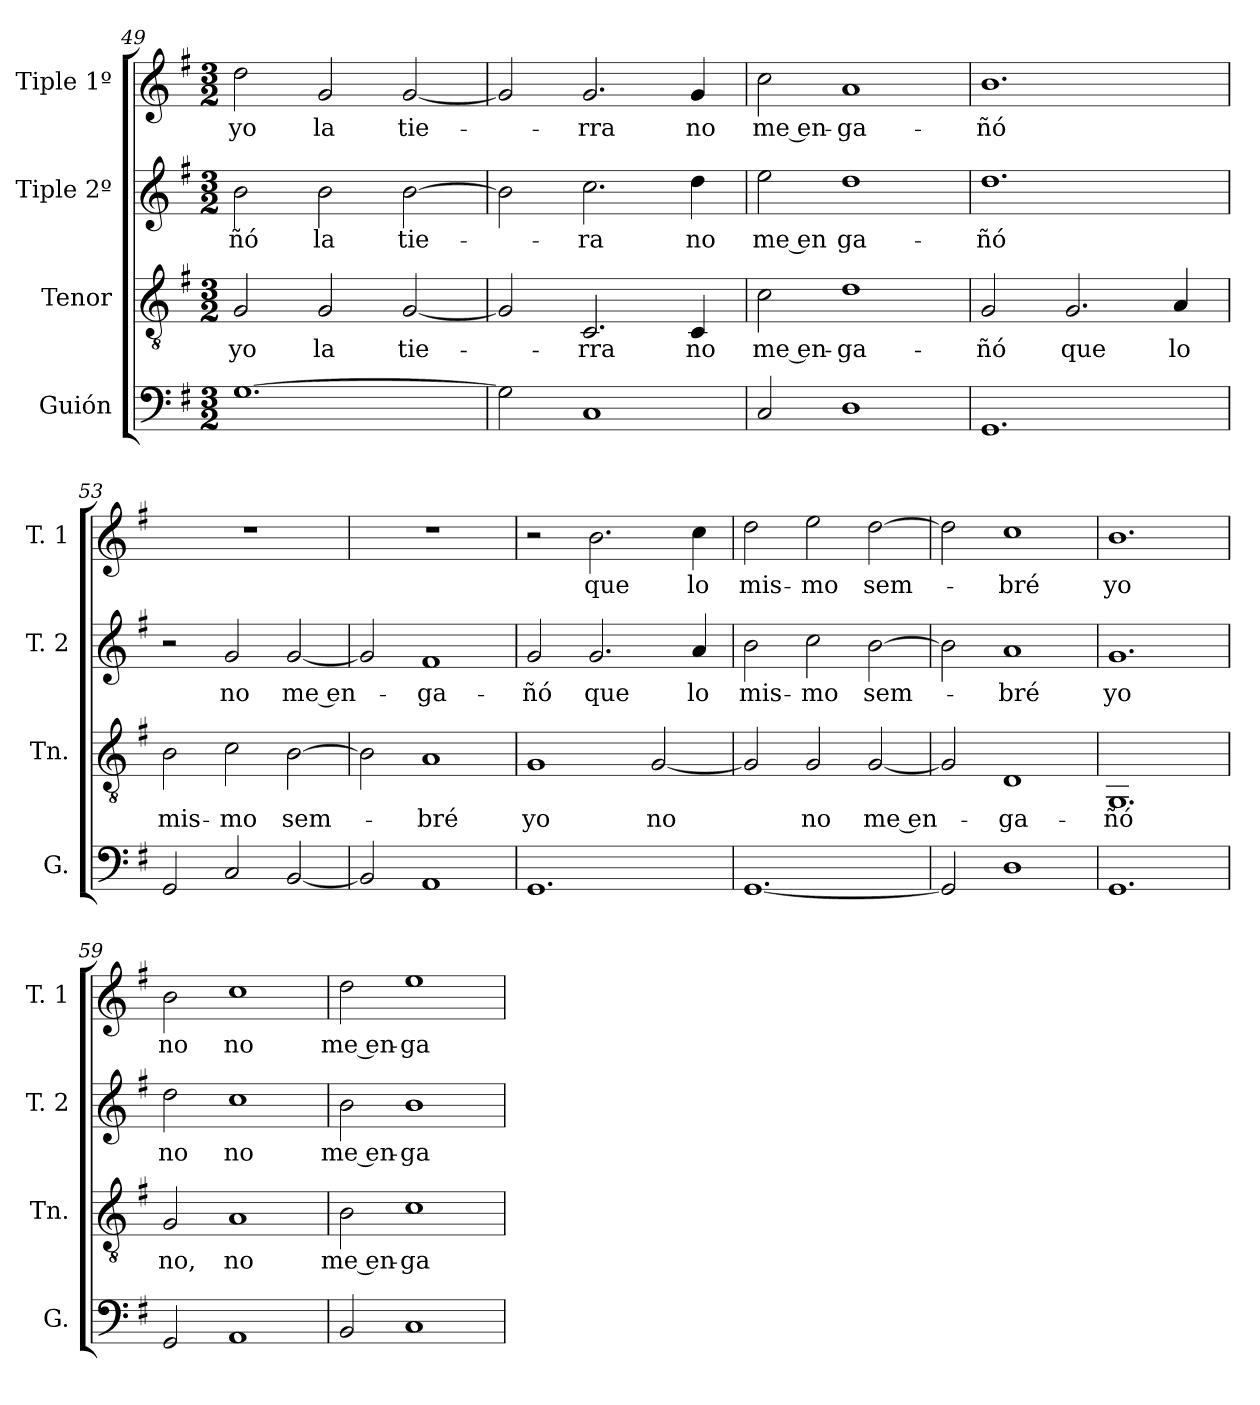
**kern	**kern	**text	**kern	**text	**kern	**text
*part4	*part3	*part3	*part2	*part2	*part1	*part1
*staff4	*staff3	*staff3	*staff2	*staff2	*staff1	*staff1
*I"Guión	*I"Tenor	*	*I"Tiple 2º	*	*I"Tiple 1º	*
*I'G.	*I'Tn.	*	*I'T. 2	*	*I'T. 1	*
*clefF4	*clefGv2	*	*clefG2	*	*clefG2	*
*k[f#]	*k[f#]	*	*k[f#]	*	*k[f#]	*
*M3/2	*M3/2	*	*M3/2	*	*M3/2	*
=49	=49	=49	=49	=49	=49	=49
[1.G	2G	yo	2b	-ñó	2dd	yo
.	2G	la	2b	la	2g	la
.	[2G	tie-	[2b	tie-	[2g	tie-
=50	=50	=50	=50	=50	=50	=50
2G]	2G]	.	2b]	.	2g]	.
1C	2.C	-rra	2.cc	-ra	2.g	-rra
.	4C	no	4dd	no	4g	no
=51	=51	=51	=51	=51	=51	=51
2C	2c	me en-	2ee	me en	2cc	me en-
1D	1d	-ga-	1dd	ga-	1a	-ga-
=52	=52	=52	=52	=52	=52	=52
1.GG	2G	-ñó	1.dd	-ñó	1.b	-ñó
.	2.G	que	.	.	.	.
.	4A	lo	.	.	.	.
=53	=53	=53	=53	=53	=53	=53
2GG	2B	mis-	2r	.	1.r	.
2C	2c	-mo	2g	no	.	.
[2BB	[2B	sem-	[2g	me en-	.	.
!!LO:LB:g=z
=54	=54	=54	=54	=54	=54	=54
2BB]	2B]	.	2g]	.	1.r	.
1AA	1A	-bré	1f#	-ga-	.	.
=55	=55	=55	=55	=55	=55	=55
1.GG	1G	yo	2g	-ñó	2r	.
.	.	.	2.g	que	2.b	que
.	[2G	no	.	.	.	.
.	.	.	4a	lo	4cc	lo
=56	=56	=56	=56	=56	=56	=56
[1.GG	2G]	.	2b	mis-	2dd	mis-
.	2G	no	2cc	-mo	2ee	-mo
.	[2G	me en-	[2b	sem-	[2dd	sem-
=57	=57	=57	=57	=57	=57	=57
2GG]	2G]	.	2b]	.	2dd]	.
1D	1D	-ga-	1a	-bré	1cc	-bré
=58	=58	=58	=58	=58	=58	=58
1.GG	1.GG	-ñó	1.g	yo	1.b	yo
=59	=59	=59	=59	=59	=59	=59
2GG	2G	no,	2dd	no	2b	no
1AA	1A	no	1cc	no	1cc	no
=60	=60	=60	=60	=60	=60	=60
2BB	2B	me en-	2b	me en-	2dd	me en-
1C	1c	-ga-	1b	-ga-	1ee	-ga-
=	=	=	=	=	=	=
*-	*-	*-	*-	*-	*-	*-
